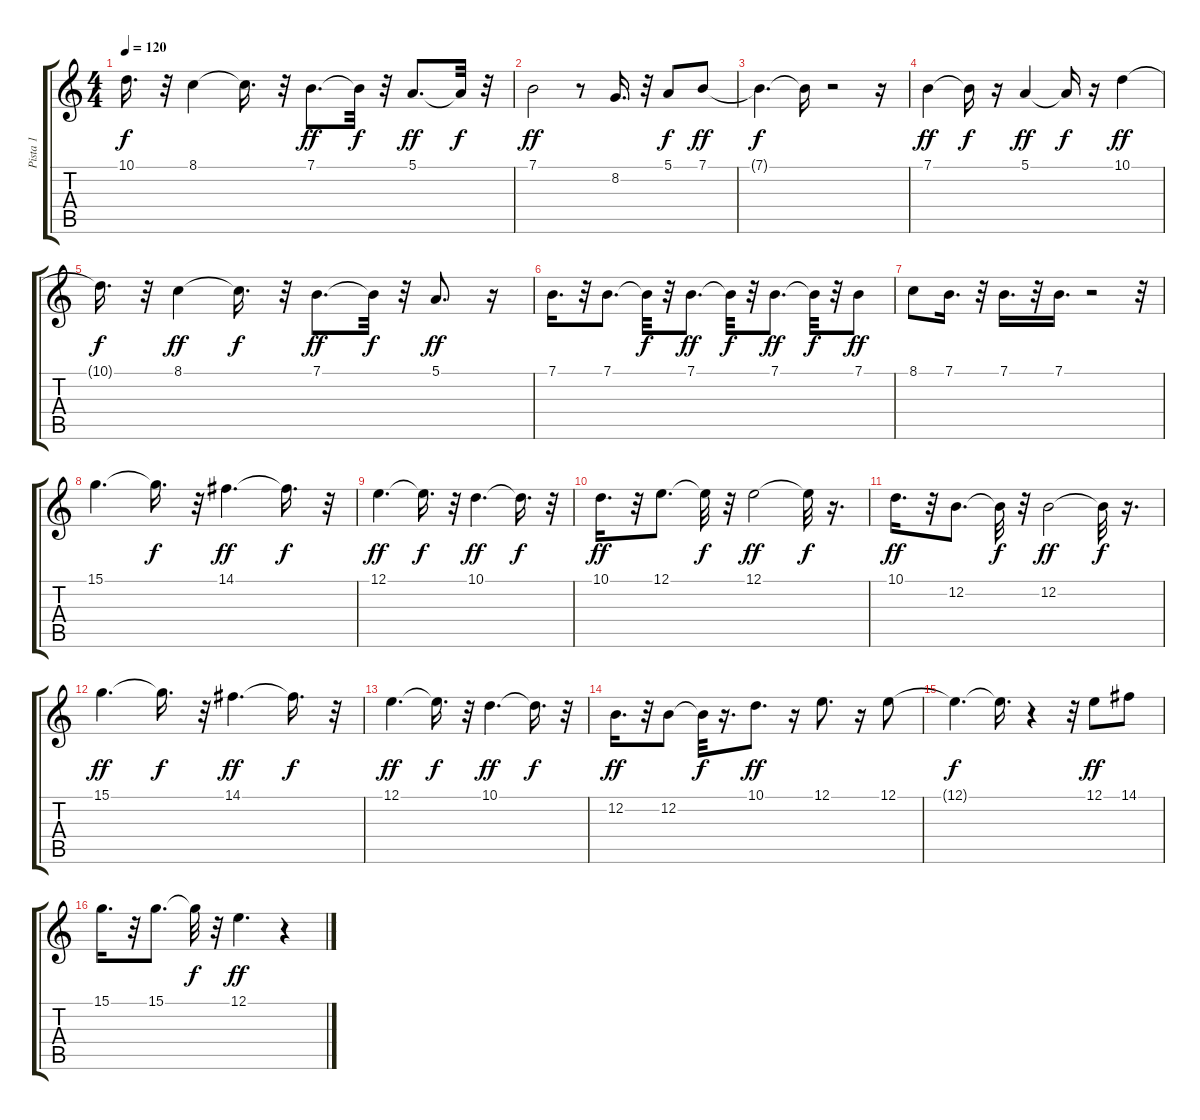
\track ("Pista 1" "Pista 1") {instrument fx5brightness}
\staff {score tabs}
\tuning (E4 B3 G3 D3 A2 E2) {hide}
\ts (4 4)
\tempo 120
\clef g2
\ks c
10.1{t}.16{d dy f} r.32 8.1.4 8.1{t}.16{d} r.32 7.1.8{d dy ff} 7.1{t}.32{dy f} r.32 5.1.8{d dy ff} 5.1{t}.32{dy f} r.32 |
7.1.2{dy ff} r.8 8.2.16{d} r.32 5.1.8{dy f} 7.1.8{dy ff} |
7.1{t}.4{d dy f} 7.1{t}.16 r.2 r.16 |
7.1.4{dy ff} 7.1{t}.16{dy f} r.16 5.1.4{dy ff} 5.1{t}.16{dy f} r.16 10.1.4{dy ff} |
10.1{t}.16{d dy f} r.32 8.1.4{dy ff} 8.1{t}.16{d dy f} r.32 7.1.8{d dy ff} 7.1{t}.32{dy f} r.32 5.1.8{d dy ff} r.16 |
7.1.16{d} r.32 7.1.8{d} 7.1{t}.32{dy f} r.32 7.1.8{d dy ff} 7.1{t}.32{dy f} r.32 7.1.8{d dy ff} 7.1{t}.32{dy f} r.32 7.1.8{dy ff} |
8.1.8 7.1.16{d} r.32 7.1.16{d} r.32 7.1.16{d} r.2 r.32 |
15.1.4{d} 15.1{t}.16{d dy f} r.32 14.1.4{d dy ff} 14.1{t}.16{d dy f} r.32 |
12.1.4{d dy ff} 12.1{t}.16{d dy f} r.32 10.1.4{d dy ff} 10.1{t}.16{d dy f} r.32 |
10.1.16{d dy ff} r.32 12.1.8{d} 12.1{t}.32{dy f} r.32 12.1.2{dy ff} 12.1{t}.32{dy f} r.16{d} |
10.1.16{d dy ff} r.32 12.2.8{d} 12.2{t}.32{dy f} r.32 12.2.2{dy ff} 12.2{t}.32{dy f} r.16{d} |
15.1.4{d dy ff} 15.1{t}.16{d dy f} r.32 14.1.4{d dy ff} 14.1{t}.16{d dy f} r.32 |
12.1.4{d dy ff} 12.1{t}.16{d dy f} r.32 10.1.4{d dy ff} 10.1{t}.16{d dy f} r.32 |
12.2.16{d dy ff} r.32 12.2.8 12.2{t}.32{dy f} r.16{d} 10.1.8{d dy ff} r.16 12.1.8{d} r.16 12.1.8 |
12.1{t}.4{d dy f} 12.1{t}.16{d} r.4 r.32 12.1.8{dy ff} 14.1.8 |
15.1.16{d} r.32 15.1.8{d} 15.1{t}.32{dy f} r.32 12.1.4{d dy ff} r.4
